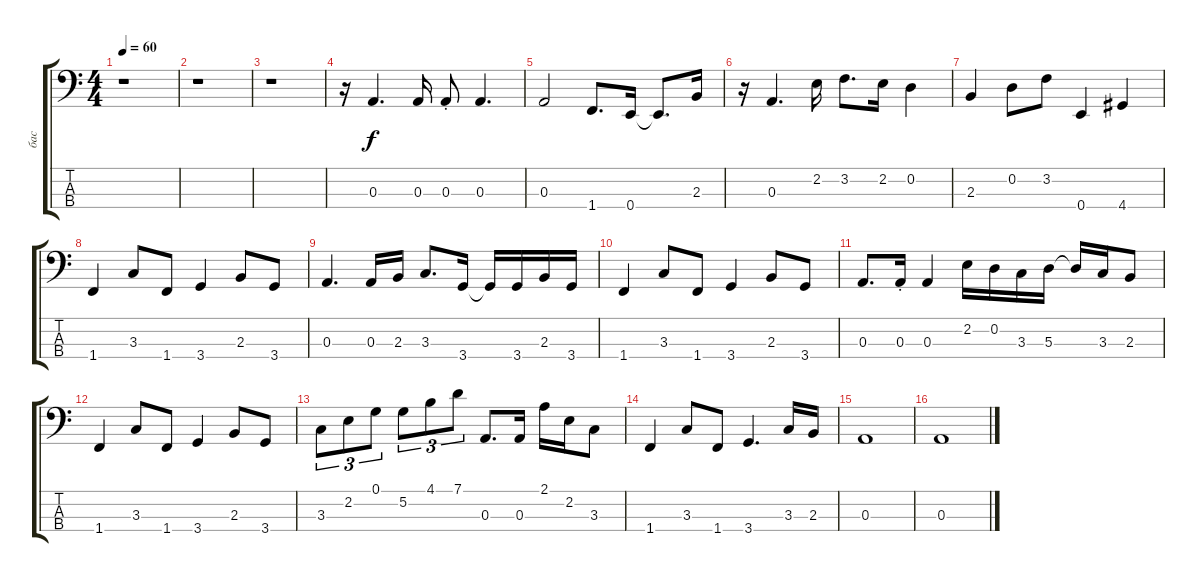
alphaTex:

\track ("бас" "бас") {instrument electricbasspick}
\staff {score tabs}
\tuning (G2 D2 A1 E1) {hide}
\ts (4 4)
\tempo 60
\clef f4
\ks c
r.1{dy f} |
r.1 |
r.1 |
r.16 0.3.4{d} 0.3.16 0.3{st}.8 0.3.4{d} |
0.3.2 1.4.8{d} 0.4.16 0.4{t}.8{d} 2.3.16 |
r.16 0.3.4{d} 2.2.16 3.2.8{d} 2.2.16 0.2.4 |
2.3.4 0.2.8 3.2.8 0.4.4 4.4.4 |
1.4.4 3.3.8 1.4.8 3.4.4 2.3.8 3.4.8 |
0.3.4{d} 0.3.16 2.3.16 3.3.8{d} 3.4.16 3.4{t}.16 3.4.16 2.3.16 3.4.16 |
1.4.4 3.3.8 1.4.8 3.4.4 2.3.8 3.4.8 |
0.3.8{d} 0.3{st}.16 0.3.4 2.2.16 0.2.16 3.3.16 5.3.16 5.3{t}.16 3.3.16 2.3.8 |
1.4.4 3.3.8 1.4.8 3.4.4 2.3.8 3.4.8 |
3.3.8{tu (3 2)} 2.2.8{tu (3 2)} 0.1.8{tu (3 2)} 5.2.8{tu (3 2)} 4.1.8{tu (3 2)} 7.1.8{tu (3 2)} 0.3.8{d} 0.3.16 2.1.16 2.2.16 3.3.8 |
1.4.4 3.3.8 1.4.8 3.4.4{d} 3.3.16 2.3.16 |
0.3.1 |
0.3.1
